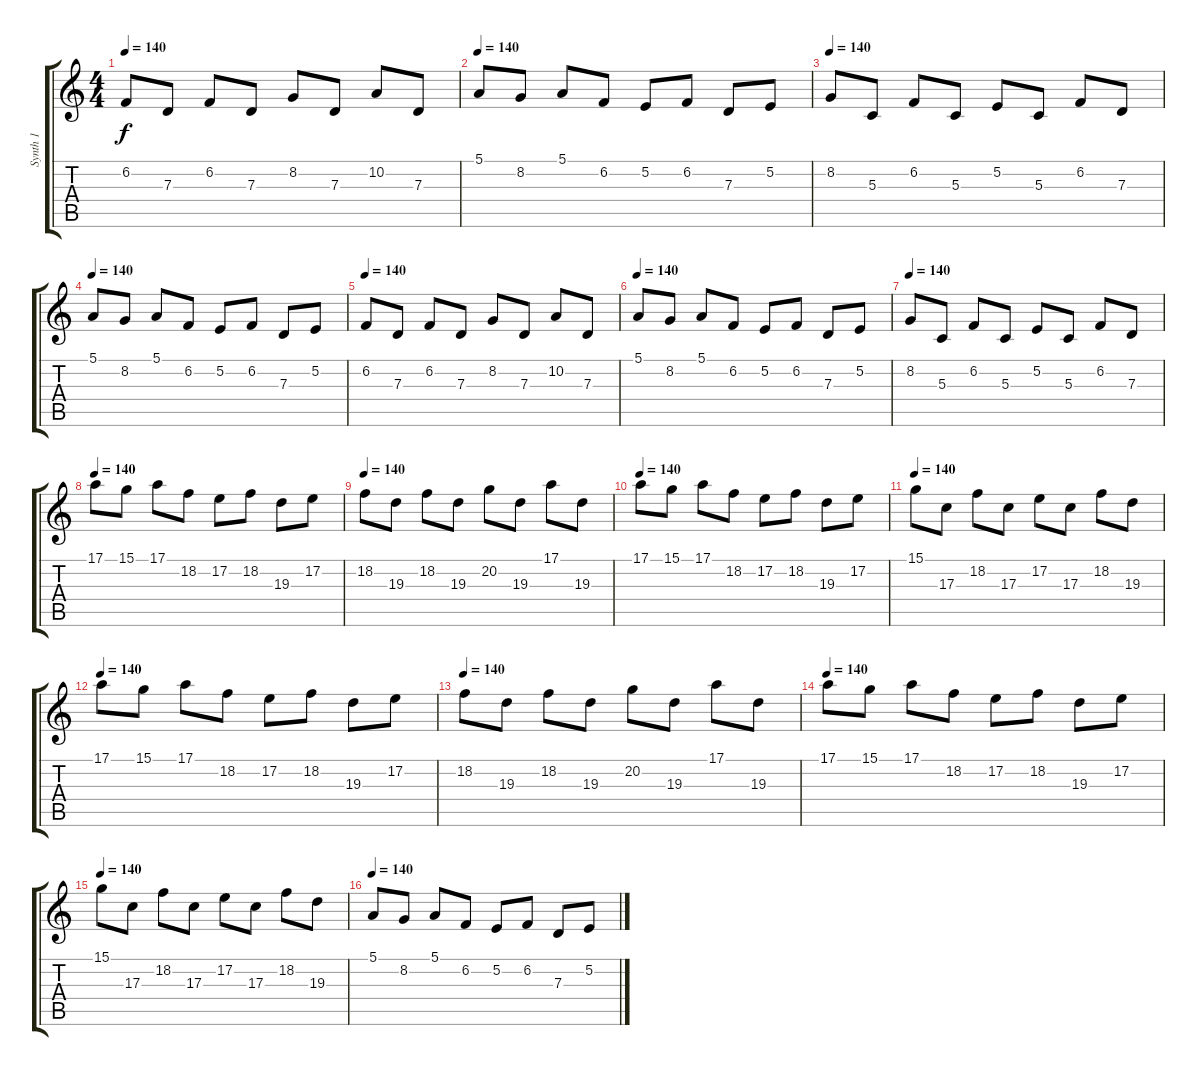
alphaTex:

\track ("Synth 1" "Synth 1") {instrument honkytonkpiano}
\staff {score tabs}
\tuning (E4 B3 G3 D3 A2 E2) {hide}
\ts (4 4)
\tempo 140
\clef g2
\ks c
6.2.8{dy f} 7.3.8 6.2.8 7.3.8 8.2.8 7.3.8 10.2.8 7.3.8 |
\tempo 140
5.1.8 8.2.8 5.1.8 6.2.8 5.2.8 6.2.8 7.3.8 5.2.8 |
\tempo 140
8.2.8 5.3.8 6.2.8 5.3.8 5.2.8 5.3.8 6.2.8 7.3.8 |
\tempo 140
5.1.8 8.2.8 5.1.8 6.2.8 5.2.8 6.2.8 7.3.8 5.2.8 |
\tempo 140
6.2.8 7.3.8 6.2.8 7.3.8 8.2.8 7.3.8 10.2.8 7.3.8 |
\tempo 140
5.1.8 8.2.8 5.1.8 6.2.8 5.2.8 6.2.8 7.3.8 5.2.8 |
\tempo 140
8.2.8 5.3.8 6.2.8 5.3.8 5.2.8 5.3.8 6.2.8 7.3.8 |
\tempo 140
17.1.8 15.1.8 17.1.8 18.2.8 17.2.8 18.2.8 19.3.8 17.2.8 |
\tempo 140
18.2.8 19.3.8 18.2.8 19.3.8 20.2.8 19.3.8 17.1.8 19.3.8 |
\tempo 140
17.1.8 15.1.8 17.1.8 18.2.8 17.2.8 18.2.8 19.3.8 17.2.8 |
\tempo 140
15.1.8 17.3.8 18.2.8 17.3.8 17.2.8 17.3.8 18.2.8 19.3.8 |
\tempo 140
17.1.8 15.1.8 17.1.8 18.2.8 17.2.8 18.2.8 19.3.8 17.2.8 |
\tempo 140
18.2.8 19.3.8 18.2.8 19.3.8 20.2.8 19.3.8 17.1.8 19.3.8 |
\tempo 140
17.1.8 15.1.8 17.1.8 18.2.8 17.2.8 18.2.8 19.3.8 17.2.8 |
\tempo 140
15.1.8 17.3.8 18.2.8 17.3.8 17.2.8 17.3.8 18.2.8 19.3.8 |
\tempo 140
5.1.8 8.2.8 5.1.8 6.2.8 5.2.8 6.2.8 7.3.8 5.2.8
